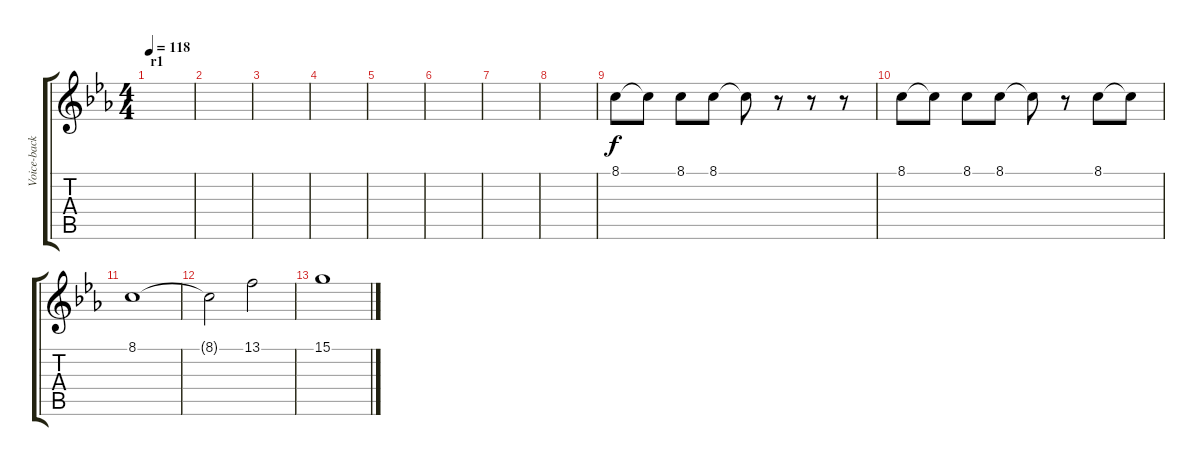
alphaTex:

\track ("Voice-backs" "Voice-back") {instrument tenorsax}
\staff {score tabs}
\tuning (E4 B3 G3 D3 A2 E2) {hide}
\ts (4 4)
\section ("" "r1")
\tempo 118
\clef g2
\ks cminor
|
|
|
|
|
|
|
|
8.1.8 8.1{t}.8 8.1.8 8.1.8 8.1{t}.8 r.8 r.8 r.8 |
8.1.8 8.1{t}.8 8.1.8 8.1.8 8.1{t}.8 r.8 8.1.8 8.1{t}.8 |
8.1.1 |
8.1{t}.2 13.1.2 |
15.1.1
